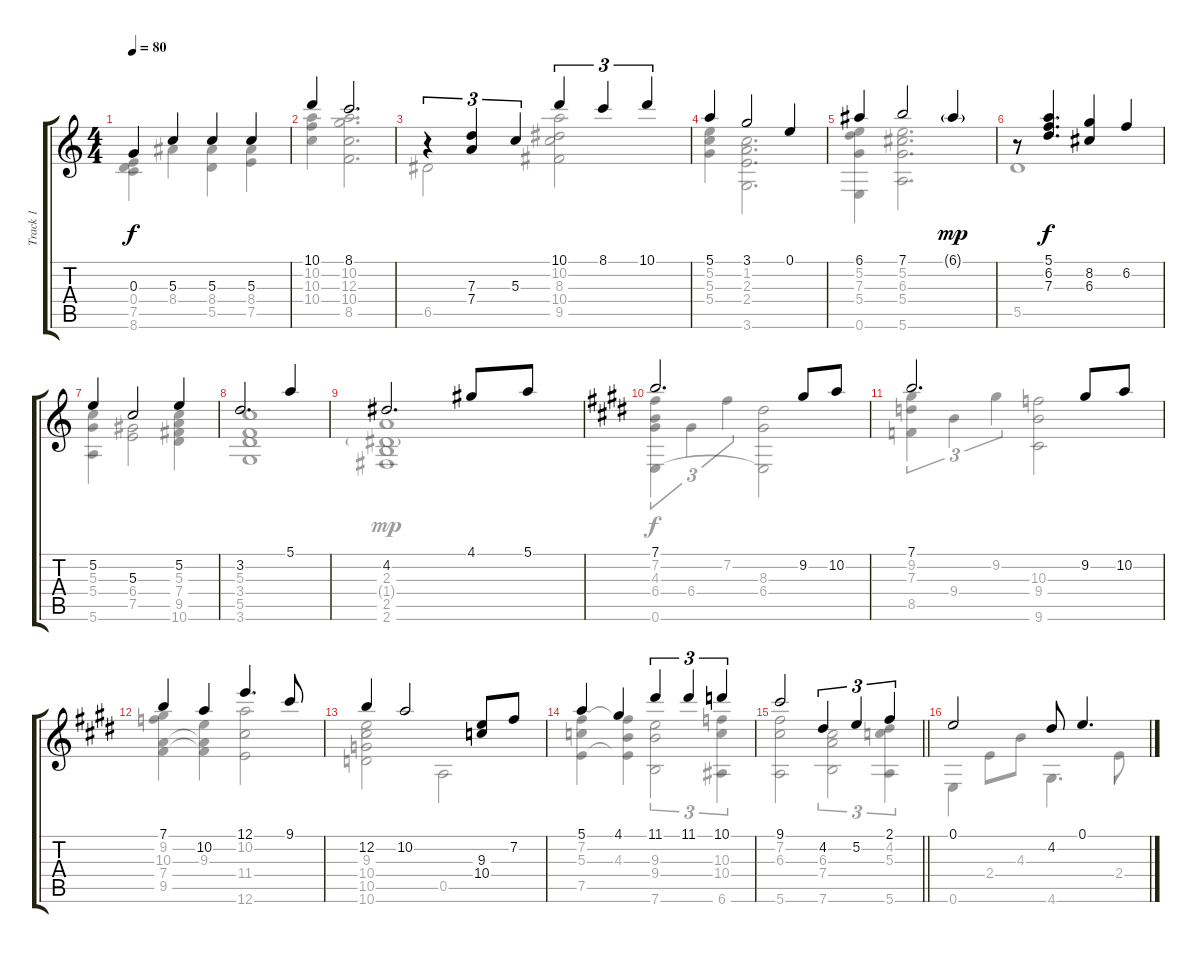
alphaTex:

\track ("Track 1" "Track 1") {instrument electricguitarjazz}
\staff {score tabs}
\tuning (E4 B3 G3 D3 A2 E2) {hide}
\voice
\ts (4 4)
\tempo 80
\clef g2
\ks c
0.3.4{dy f} 5.3.4 5.3.4 5.3.4 |
10.1.4 8.1.2{d} |
r.4{tu (3 2)} (7.3 7.4).4{tu (3 2)} 5.3.4{tu (3 2)} 10.1.4{tu (3 2)} 8.1.4{tu (3 2)} 10.1.4{tu (3 2)} |
5.1.4 3.1.2 0.1.4 |
6.1.4 7.1.2 6.1{g}.4{dy mp} |
r.8 (5.1 6.2 7.3).4{d dy f} (8.2 6.3).4 6.2.4 |
5.2.4 5.3.2 5.2.4 |
3.2.2{d} 5.1.4 |
4.2.2{d} 4.1.8 5.1.8 |
\ks e
7.1.2{d} 9.2.8 10.2.8 |
7.1.2{d} 9.2.8 10.2.8 |
7.1.4 10.2.4 12.1.4{d} 9.1.8 |
12.2.4 10.2.2 (9.3 10.4).8 7.2.8 |
5.1.4 4.1.4 11.1.4{tu (3 2)} 11.1.4{tu (3 2)} 10.1.4{tu (3 2)} |
\barLineRight lightlight
9.1.2 4.2.4{tu (3 2)} 5.2.4{tu (3 2)} 2.1.4{tu (3 2)} |
0.1.2 4.2.8 0.1.4{d}
\voice
\clef g2
\ottava regular
\simile none
\ks c
(0.4 7.5 8.6).4{dy f} 8.4.4 (8.4 5.5).4 (8.4 7.5).4 |
(10.2 10.3 10.4).4 (10.2 12.3 10.4 8.5).2{d} |
6.5.2 (10.2 8.3 10.4 9.5).2 |
(5.2 5.3 5.4).4 (1.2 2.3 2.4 3.6).2{d} |
(5.2 7.3 5.4 0.6).4 (5.2 6.3 5.4 5.6).2{d} |
5.5.1 |
(5.3 5.4 5.6).4 (6.4 7.5).2 (5.3 7.4 9.5 10.6).4 |
(5.3 3.4 5.5 3.6).1 |
(2.3 1.4{g} 2.5 2.6).1{dy mp} |
\ks e
(7.2 4.3 6.4 0.6).4{tu (3 2) dy f} 6.4.4{tu (3 2)} 7.2.4{tu (3 2)} (8.3 6.4 0.6{t}).2 |
(9.2 7.3 8.5).4{tu (3 2)} 9.4.4{tu (3 2)} 9.2.4{tu (3 2)} (10.3 9.4 9.6).2 |
(9.2 10.3 7.4 9.5).4 (9.3 7.4{t} 9.5{t}).4 (10.2 11.4 12.6).2 |
(9.3 10.4 10.5 10.6).2 0.5.2 |
(7.2 5.3 7.5).4 (7.2{t} 4.3 7.5{t}).4 (9.3 9.4 7.6).2{tu (3 2)} (10.3 10.4 6.6).4{tu (3 2)} |
\barLineRight lightlight
(7.2 6.3 5.6).2 (6.3 7.4 7.6).2{tu (3 2)} (4.2 5.3 5.6).4{tu (3 2)} |
0.6.4 2.4.8 4.3.8 4.6.4{d} 2.4.8
